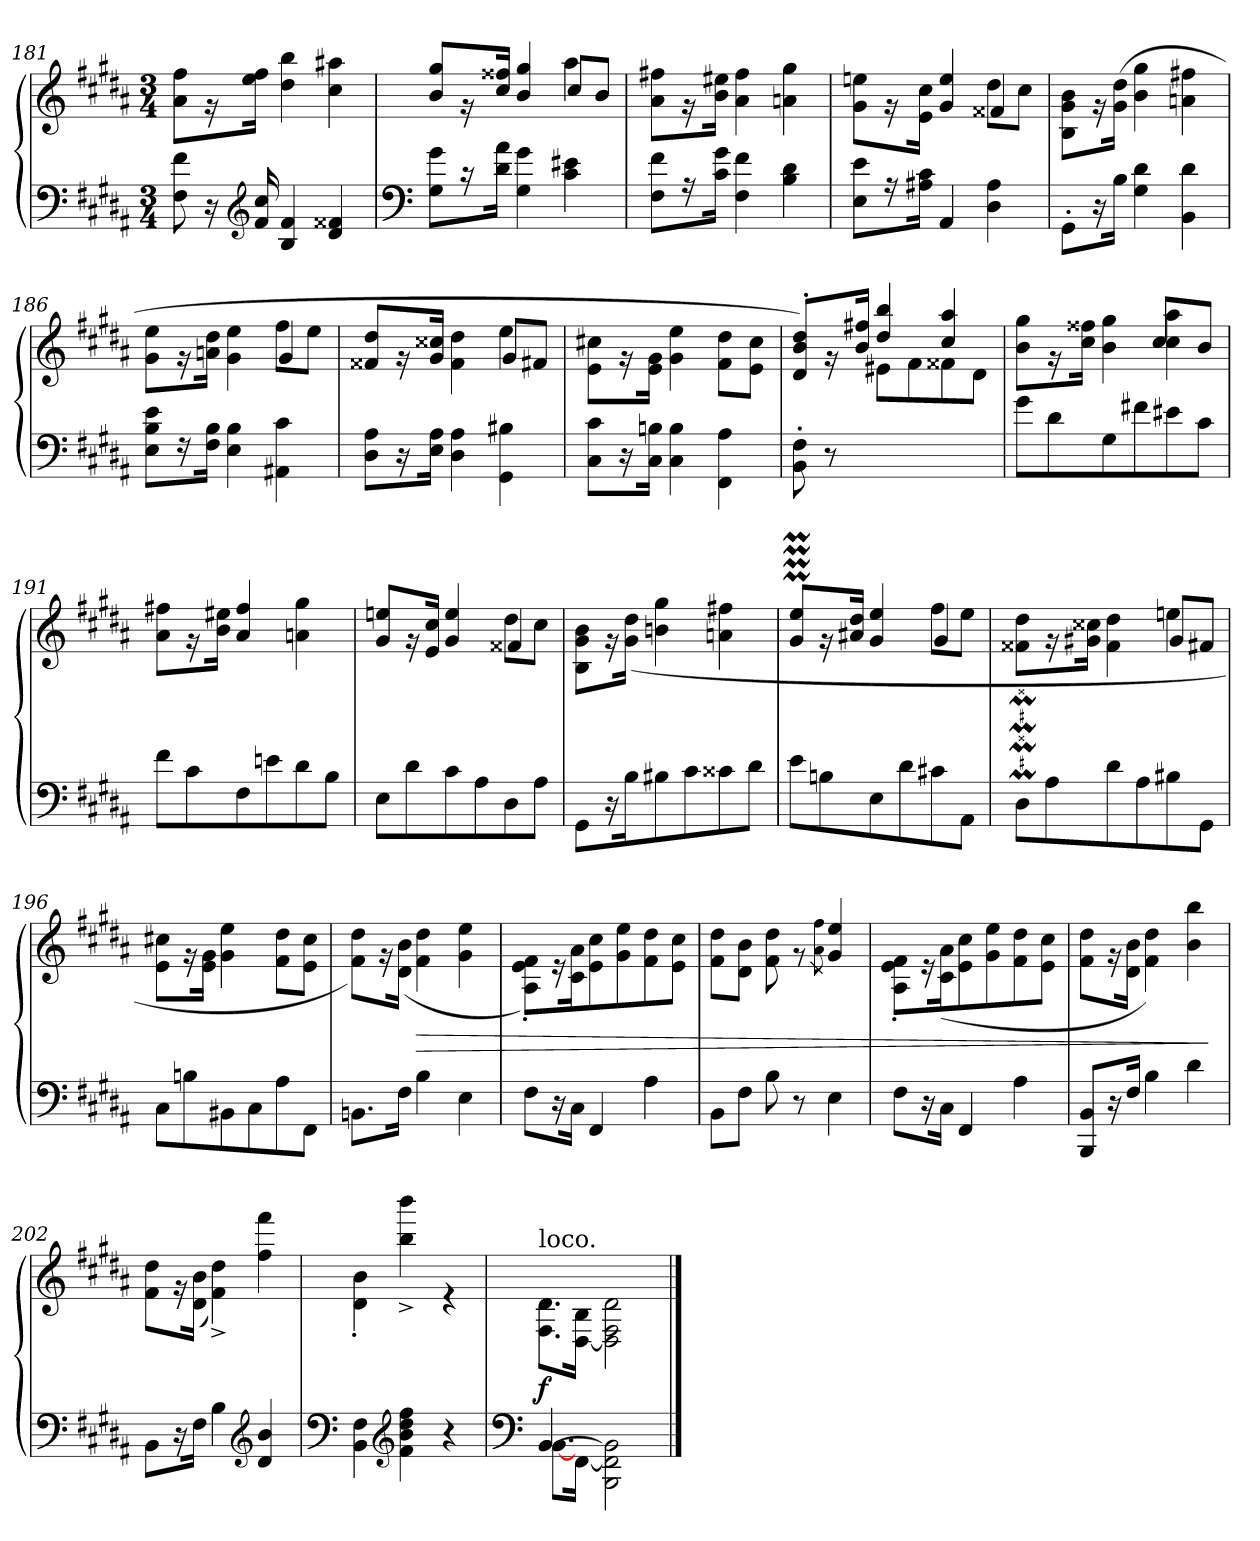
**kern	**kern	**dynam
*part1	*part1	*part1
*staff2	*staff1	*staff1/2
*clefF4	*clefG2	*
*k[f#c#g#d#a#]	*k[f#c#g#d#a#]	*
*M3/4	*M3/4	*
=181	=181	=181
*	*^	*
8F#\ 8f#\	2.ryy	8a#\ 8ff#\L	.
16r	.	16r	.
*clefG2	*	*	*
16f#/ 16cc#/	.	16ee\ 16ff#\Jk	.
4B/ 4f#/	.	4dd#\ 4bb\	.
4d#/ 4f##X/	.	4cc#\ 4aa#X\	.
*	*v	*v	*
!!LO:LB:g=z
=182	=182	=182
*clefF4	*	*
*	*^	*
*	*	*^	*
8G#\ 8g#\L	2.ryy	2ryy	8b/ 8gg#/L	.
16r	.	.	16r	.
16d#\ 16a#\Jk	.	.	16cc#/ 16ff##X/Jk	.
4G#\ 4g#\	.	.	4b/ 4gg#/	.
4c#\ 4e#X\	.	4aa#\	8cc#/L	.
.	.	.	8b/J	.
*	*	*v	*v	*
=183	=183	=183	=183
8F#\ 8f#\L	2.ryy	8a#\ 8ff#X\L	.
16r	.	16r	.
16c#\ 16g#\Jk	.	16b\ 16ee#X\Jk	.
4F#\ 4f#\	.	4a#\ 4ff#\	.
4B\ 4d#\	.	4an\ 4gg#\	.
=184	=184	=184	=184
*	*	*^	*
8E\ 8e\L	2.ryy	8g#\ 8een\L	2ryy	.
16r	.	16r	.	.
16A#X\ 16c#\Jk	.	16e\ 16cc#\Jk	.	.
4AA#/	.	4g#/ 4ee/	.	.
4D#\ 4A#\	.	8dd#\L	4f##X/	.
.	.	8cc#\J	.	.
*	*	*v	*v	*
=185	=185	=185	=185
8GG#'\L	2.ryy	8B\ 8g#\ 8b\L	.
16r	.	16r	.
16B\Jk	.	(>16g#\ 16dd#\Jk	.
4G#\ 4d#\	.	4b\ 4gg#\	.
4BB\ 4d#\	.	4an\ 4ff#X\	.
=186	=186	=186	=186
*	*	*^	*
8E\ 8B\ 8e\L	2.ryy	8g#\ 8ee\L	2ryy	.
16r	.	16r	.	.
16F#\ 16B\Jk	.	16an\ 16dd#\Jk	.	.
4E\ 4B\	.	4g#\ 4ee\	.	.
4AA#X\ 4c#\	.	8ff#\L	4g#/	.
.	.	8ee\J	.	.
!!LO:LB:g=z	!!	!!
=187	=187	=187	=187	=187
8D#\ 8A#\L	2.ryy	8f##X/ 8dd#/L	2ryy	.
16r	.	16r	.	.
16E\ 16A#\Jk	.	16g#/ 16cc##X/Jk	.	.
4D#\ 4A#\	.	4f##\ 4dd#\	.	.
4GG#\ 4B#X\	.	4ee\	8g#/L	.
.	.	.	8f#X/J	.
*	*	*v	*v	*
=188	=188	=188	=188
8C#\ 8c#\L	2.ryy	8e\ 8cc#X\L	.
16r	.	16r	.
16C#\ 16Bn\Jk	.	16e\ 16g#\Jk	.
4C#\ 4B\	.	4g#\ 4ee\	.
4FF#\ 4A#\	.	8f#\ 8dd#\L	.
.	.	8e\ 8cc#\J	.
=189	=189	=189	=189
*	*	*^	*
8BB\' 8F#\'	2.ryy	4ryy	8d#/' 8b/' 8dd#/'L)	.
8r	.	.	16r	.
.	.	.	16b/ 16ff#X/Jk	.
2ryy	.	8e#X\L	4dd#/ 4bb/	.
.	.	8f#\	.	.
.	.	8f##X\	4cc#/ 4aa#/	.
.	.	8d#\J	.	.
=190	=190	=190	=190	=190
8g#\L	2.ryy	8b\ 8gg#\L	2ryy	.
8d#\	.	16r	.	.
.	.	16cc#\ 16ff##X\Jk	.	.
8G#\	.	4b\ 4gg#\	.	.
8f#X\	.	.	.	.
8e#X\	.	4cc#\ 4aa#\	8cc#/L	.
8c#\J	.	.	8b/J	.
*	*	*v	*v	*
=191	=191	=191	=191
8f#\L	2.ryy	8a#\ 8ff#X\L	.
8c#\	.	16r	.
.	.	16b\ 16ee#X\Jk	.
8F#\	.	4a#/ 4ff#/	.
8en\	.	.	.
8d#\	.	4an\ 4gg#\	.
8B\J	.	.	.
!!LO:PB:g=z
=192	=192	=192	=192
*	*	*^	*
8E\L	2.ryy	2ryy	8g#/ 8een/L	.
8d#\	.	.	16r	.
.	.	.	16e/ 16cc#/Jk	.
8c#\	.	.	4g#/ 4ee/	.
8A#\	.	.	.	.
8D#\	.	8dd#\L	4f##X/	.
8A#\J	.	8cc#\J	.	.
*	*	*v	*v	*
=193	=193	=193	=193
8GG#\L	2.ryy	8B\ 8g#\ 8b\L	.
16r	.	16r	.
16B\K	.	(>16g#\ 16dd#\Jk	.
8B#X\	.	4bn\ 4gg#\	.
8c#\	.	.	.
8c##X\	.	4an\ 4ff#X\	.
8d#\J	.	.	.
=194	=194	=194	=194
*	*	*^	*
8e\L	2.ryy	2ryy	8g#/M 8ee/ML	.
8Bn\	.	.	16r	.
.	.	.	16a#X/ 16dd#/Jk	.
8E\	.	.	4g#/ 4ee/	.
8d#\	.	.	.	.
8c#X\	.	8ff#\L	4g#/	.
8AA#\J	.	8ee\J	.	.
=195	=195	=195	=195	=195
8D#\L	2.ryy	8f##X\M 8dd#\ML	2ryy	.
8A#\	.	16r	.	.
.	.	16g#\ 16cc##X\Jk	.	.
8d#\	.	4f##\ 4dd#\	.	.
8A#\	.	.	.	.
8B#X\	.	4ee\	8g#/L	.
8GG#\J	.	.	8f#X/J	.
*	*	*v	*v	*
=196	=196	=196	=196
8C#\L	2.ryy	8e\ 8cc#X\L	.
8Bn\	.	16r	.
.	.	16e\ 16g#\Jk	.
8BB#X\	.	4g#\ 4ee\	.
8C#\	.	.	.
8A#\	.	8f#\ 8dd#\L	.
8FF#\J	.	8e\ 8cc#\J	.
!!LO:LB:g=z	!!
=197	=197	=197	=197
8.BBn\L	2.ryy	8f#\ 8dd#\L)	.
.	.	16r	.
16F#\Jk	.	(>16d#\ 16b\Jk	.
!	!	!	!LO:HP:b
4B\	.	4f#\ 4dd#\	>
4E\	.	4g#\ 4ee\	.
=198	=198	=198	=198
8F#\L	2.ryy	8A#\' 8e\' 8f#\'L)	.
16r	.	16r	.
16C#\Jk	.	16c#\ 16a#\K	.
4FF#/	.	8e\ 8cc#\	.
.	.	8g#\ 8ee\	.
4A#\	.	8f#\ 8dd#\	.
.	.	8e\ 8cc#\J	.
=199	=199	=199	=199
8BB\L	2.ryy	8f#\ 8dd#\L	.
8F#\J	.	8d#\ 8b\J	.
8B\	.	8f#\ 8dd#\	.
8r	.	8r	.
.	.	8qa#\ 8qff#\	.
4E\	.	4g#/ 4ee/	.
=200	=200	=200	=200
8F#\L	2.ryy	8A#\' 8e\' 8f#\'L	.
16r	.	16r	.
16C#\Jk	.	(>16c#\ 16a#\K	.
4FF#/	.	8e\ 8cc#\	.
.	.	8g#\ 8ee\	.
4A#\	.	8f#\ 8dd#\	.
.	.	8e\ 8cc#\J	.
=201	=201	=201	=201
8BBB/ 8BB/L	2.ryy	8f#\ 8dd#\L	.
16r	.	16r	.
16F#/Jk	.	16d#\ 16b\Jk	.
4B\	.	4f#\ 4dd#\)	.
4d#\	.	4b\ 4bb\	.
*	*v	*v	*
.	.	]
=202	=202	=202
*	*^	*
8BB\L	2.ryy	8f#\ 8dd#\L	.
16r	.	16r	.
16F#\Jk	.	(>16d#\ 16b\Jk	.
4B\	.	4f#\^ 4dd#\^)	.
*clefG2	*	*	*
4d#/ 4b/	.	4ff#\ 4fff#\	.
!!LO:LB:g=z	!!
=203	=203	=203	=203
*clefF4	*	*	*
4BB\ 4F#\	2.ryy	4d#\' 4b\'	.
*clefG2	*	*	*
4f#\ 4b\ 4dd#\ 4ff#\	.	4bb\^ 4bbb\^	.
4r	.	4r	.
=204	=204	=204	=204
*clefF4	*	*	*
*^	*	*	*
!	!	!LO:TX:a:t=loco.	!	!
!	!	!	!	!LO:DY:b
[4BB/	[8.BB\L	2.ryy	8.F#\ 8.d#\L	f
.	[16FF#\Jk	.	[16D#\ 16B\Jk	.
2ryy	2BBB\ 2FF#\] 2BB\]	.	2D#\] 2F#\ 2d#\	.
*v	*v	*	*	*
*	*v	*v	*
==	==	==
*-	*-	*-
